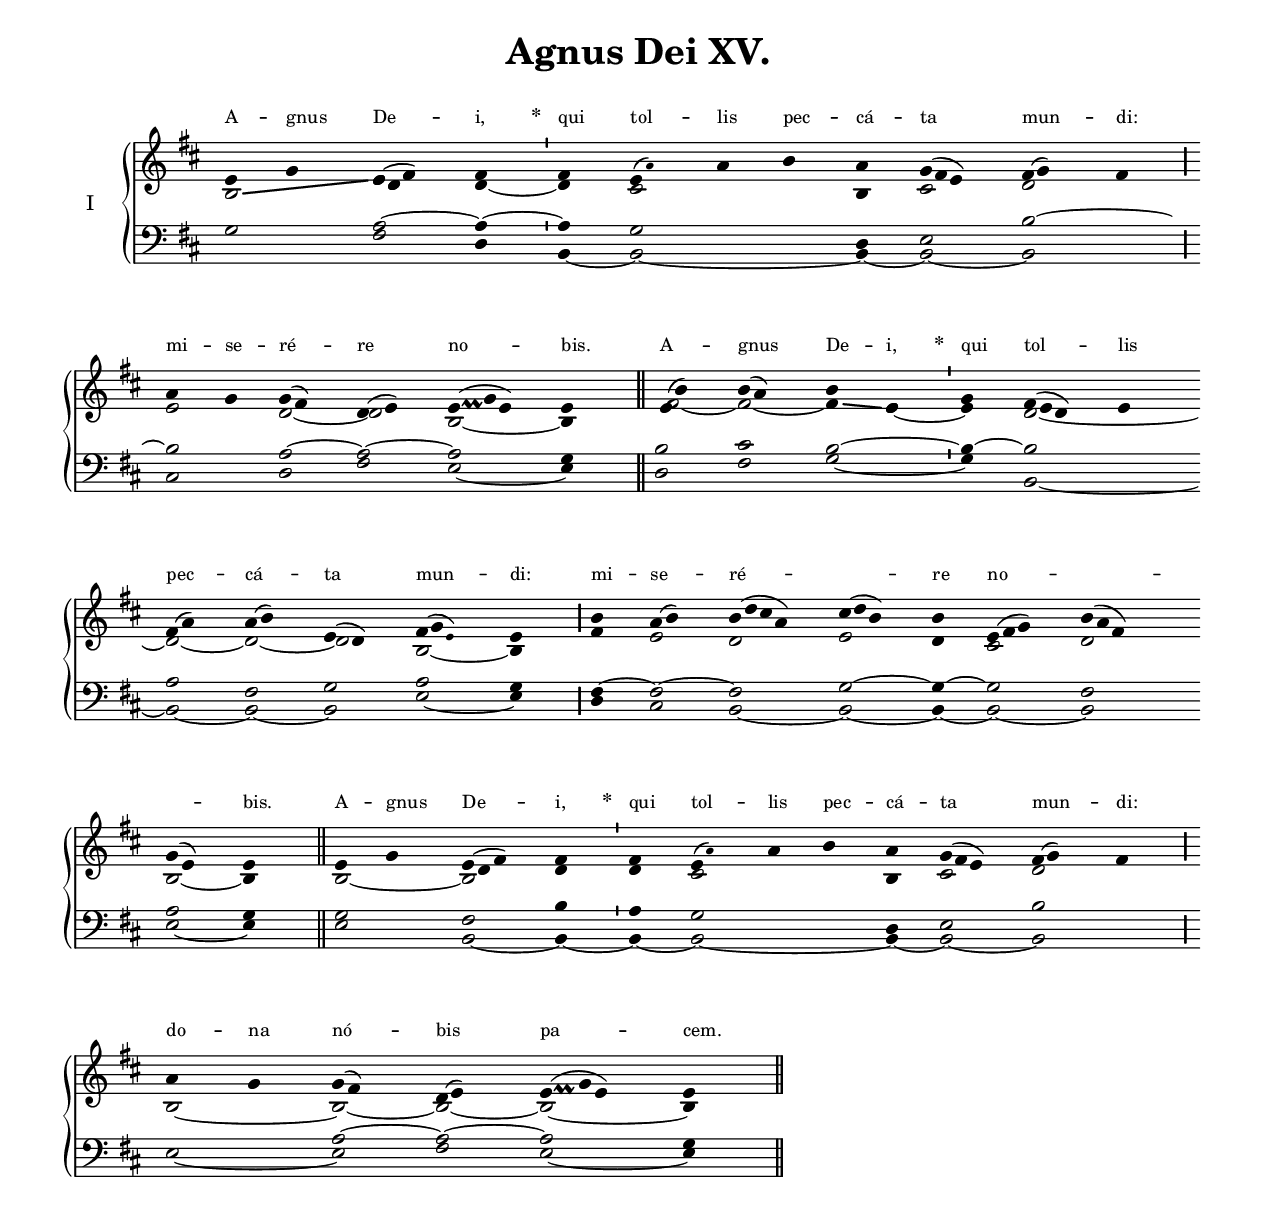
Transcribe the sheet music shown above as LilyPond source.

\version "2.18"
\include "gregorian.ly"
\include "noh2.ily"

%Page reference: page v.88
%(volume.page)

global = {
 \key e \dorian
 \cadenzaOn 
 \override Glissando #'thickness = #2.0
}

\header {
  title = \markup \center-column {"Agnus Dei XV." \vspace #1 }
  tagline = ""
  composer = ""
}

\paper {
 #(include-special-characters)
  oddHeaderMarkup = \markup \fill-line {
    \line {}
    \center-column {
      \on-the-fly #first-page     " "
      \on-the-fly #not-first-page ""
    }
    \line { \on-the-fly #print-page-number-check-first \fromproperty #'page:page-number-string }
  }
  evenHeaderMarkup = \markup \fill-line {
    \line { \on-the-fly #print-page-number-check-first \fromproperty #'page:page-number-string }
    \center-column { "" }
    \line {}
  }
}

chantText = \lyricmode {
A -- gnus De -- i, 
\set stanza = " * " qui tol -- lis pec -- cá -- ta mun -- di: 
mi -- se -- ré -- re no -- bis. 
A -- gnus De -- i, 
\set stanza = " * " qui tol -- lis pec -- cá -- ta mun -- di: 
mi -- se -- ré -- _ re no -- _ _ bis. 
A -- gnus De -- i, 
\set stanza = " * " qui tol -- lis pec -- cá -- ta mun -- di: 
do -- na nó -- bis pa -- cem. }

chantMusic = {
\tieDown   e'4 g'4 e'4 ( d'4 fis'4) fis'4 \divisioMinima
 fis'4 e'4 ( \once \tweak #'font-size #-4 a' ) a'4 b'4 a'4 g'4 ( fis'4 e'4) fis'4 ( g'4) fis'4 \divisioMaior
 \forceBreak
 a'4 g'4 g'4 ( fis'4) d'4 ( e'4) e'4 ( \quil fis' g'4 e'4) e'4 \finalis
 e'4 ( b'4) b'4 ( a'4) b'4 e'4 \divisioMinima
 g'4 fis'4 ( e'4 d'4) e'4 \forceBreak
 fis'4 ( a'4) a'4 ( b'4) e'4 ( d'4) fis'4 ( g'4 \once \tweak #'font-size #-4 e' ) e'4 \divisioMaior
 b'4 a'4 ( b'4) b'4 ( d''4 cis''4 a'4) cis''4 ( d''4 b'4) b'4 e'4 ( fis'4 g'4) b'4 ( a'4 fis'4) \forceBreak
 g'4 ( e'4) e'4 \finalis
 e'4 g'4 e'4 ( d'4 fis'4) fis'4 \divisioMinima
 fis'4 e'4 ( \once \tweak #'font-size #-4 a' ) a'4 b'4 a'4 g'4 ( fis'4 e'4) fis'4 ( g'4) fis'4 \divisioMaior
 \forceBreak
 a'4 g'4 g'4 ( fis'4) d'4 ( e'4) e'4 ( \quil fis' g'4 e'4) e'4 \finalis

}

altoMusic = {
b2 -\tweak Glissando.Y-offset #-0.8 \glissando e'4 d'4 fis'4 d'4 ~ \divisioMinima
d'4 cis'2*4/2 b4 cis'2*3/2 d'2*3/2 \divisioMaior
e'2 d'2 ~ d'2 b2*4/2 ~ b4 \finalis
\shiftRight fis'2 ~ fis'2 ~ fis'4 -\tweak Glissando.Y-offset #-0.8 \glissando e'4 ~ \divisioMinima
e'4 d'2*4/2 ~ d'2 ~ d'2 ~ d'2 b2*3/2 ~ b4 \divisioMaior
fis'4 e'2 d'2*4/2 e'2*3/2 d'4 cis'2*3/2 d'2*3/2 b2 ~ b4 \finalis
b2 ~ b2*3/2 d'4 \divisioMinima
d'4 cis'2*4/2 b4 cis'2*3/2 d'2*3/2 \divisioMaior
b2 ~ b2 ~ b2 ~ b2*4/2 ~ b4 \finalis
}

tenorMusic = {
g2 a2*3/2 ~ a4 ~ \divisioMinima
a4 g2*4/2 d4 e2*3/2 b2*3/2 ~ \divisioMaior
b2 a2 ~ a2 ~ a2*4/2 g4 \finalis
b2 cis'2 b2 ~ \divisioMinima
b4 ~ b2*4/2 a2 fis2 g2 a2*3/2 g4 \divisioMaior
fis4 ~ fis2 ~ fis2*4/2 g2*3/2 ~ g4 ~ g2*3/2 fis2*3/2 a2 g4 \finalis
g2 fis2*3/2 b4 \divisioMinima
a4 g2*4/2 d4 e2*3/2 b2*3/2 \divisioMaior
r2 a2 ~ a2 ~ a2*4/2 g4 \finalis
}

bassMusic = {
r2 fis2*3/2 d4 \divisioMinima
b,4 ~ b,2*4/2 ~ b,4 ~ b,2*3/2 ~ b,2*3/2 \divisioMaior
cis2 d2 fis2 e2*4/2 ~ e4 \finalis
d2 fis2 g2 ~ \divisioMinima
g4 b,2*4/2 ~ b,2 ~ b,2 ~ b,2 e2*3/2 ~ e4 \divisioMaior
d4 cis2 b,2*4/2 ~ b,2*3/2 ~ b,4 ~ b,2*3/2 ~ b,2*3/2 e2 ~ e4 \finalis
e2 b,2*3/2 ~ b,4 ~ \divisioMinima
b,4 ~ b,2*4/2 ~ b,4 ~ b,2*3/2 ~ b,2*3/2 \divisioMaior
e2 ~ e2 fis2 e2*4/2 ~ e4 \finalis
}

voiceLines = {
\voiceLineStyle


}

\score{
  <<
    \new Lyrics
    \new GrandStaff <<
      \set GrandStaff.autoBeaming = ##f
      \set GrandStaff.instrumentName = \markup \center-column {
        "I"
      }
      \new Staff = up <<
        \new Voice = "chant" {
          \voiceOne \global \chantMusic
        }
        \new Voice {
          \voiceTwo \global \altoMusic
        }
      >>

      \new Staff = down <<
        \clef bass
        \new Voice {
          \voiceOne \global \tenorMusic
        }
        \new Voice {
          \voiceTwo \global \bassMusic
        }
	\new Voice {
        \voiceThree \global \voiceLines
        }
      >>
    >>
    \context Lyrics {
      \lyricsto chant {
      \chantText
    }
    }
  >>
  \layout{
  }
  
}
